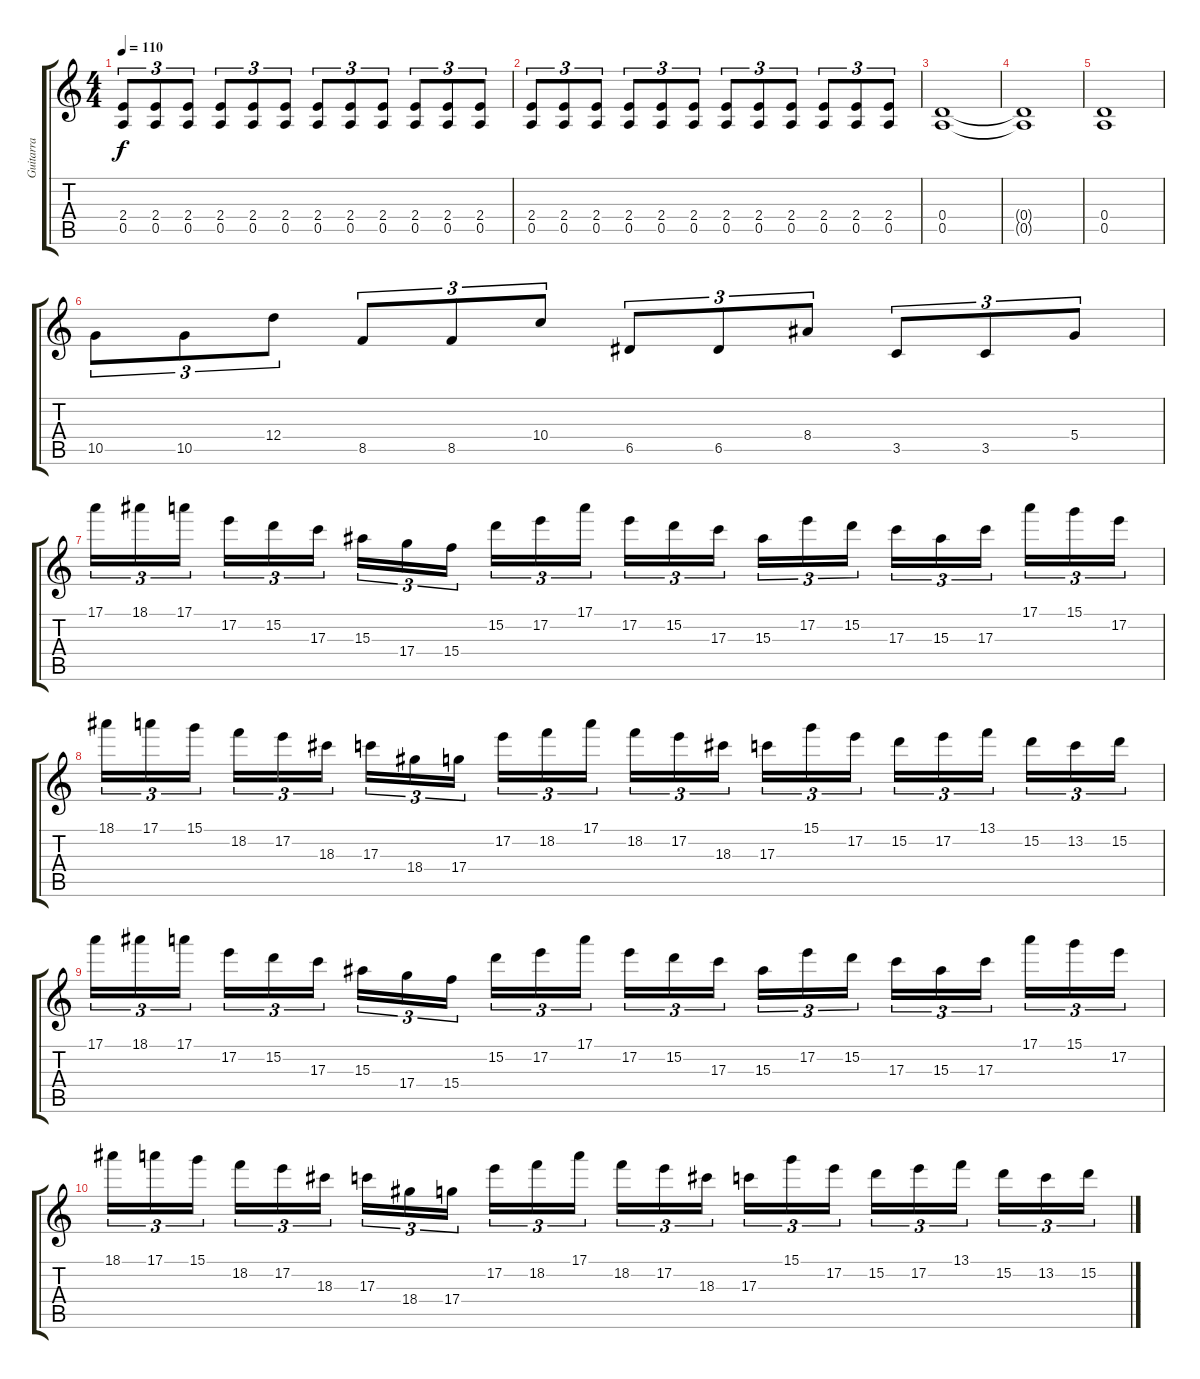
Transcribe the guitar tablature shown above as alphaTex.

\track ("Guitarra" "Guitarra") {instrument overdrivenguitar}
\staff {score tabs}
\tuning (E4 B3 G3 D3 A2 E2) {hide}
\ts (4 4)
\tempo 110
\clef g2
\ks c
(2.4 0.5).8{tu (3 2) dy f} (2.4 0.5).8{tu (3 2)} (2.4 0.5).8{tu (3 2)} (2.4 0.5).8{tu (3 2)} (2.4 0.5).8{tu (3 2)} (2.4 0.5).8{tu (3 2)} (2.4 0.5).8{tu (3 2)} (2.4 0.5).8{tu (3 2)} (2.4 0.5).8{tu (3 2)} (2.4 0.5).8{tu (3 2)} (2.4 0.5).8{tu (3 2)} (2.4 0.5).8{tu (3 2)} |
(2.4 0.5).8{tu (3 2)} (2.4 0.5).8{tu (3 2)} (2.4 0.5).8{tu (3 2)} (2.4 0.5).8{tu (3 2)} (2.4 0.5).8{tu (3 2)} (2.4 0.5).8{tu (3 2)} (2.4 0.5).8{tu (3 2)} (2.4 0.5).8{tu (3 2)} (2.4 0.5).8{tu (3 2)} (2.4 0.5).8{tu (3 2)} (2.4 0.5).8{tu (3 2)} (2.4 0.5).8{tu (3 2)} |
(0.4 0.5).1 |
(0.4{t} 0.5{t}).1 |
(0.4 0.5).1 |
10.5.8{tu (3 2)} 10.5.8{tu (3 2)} 12.4.8{tu (3 2)} 8.5.8{tu (3 2)} 8.5.8{tu (3 2)} 10.4.8{tu (3 2)} 6.5.8{tu (3 2)} 6.5.8{tu (3 2)} 8.4.8{tu (3 2)} 3.5.8{tu (3 2)} 3.5.8{tu (3 2)} 5.4.8{tu (3 2)} |
17.1.16{tu (3 2)} 18.1.16{tu (3 2)} 17.1.16{tu (3 2)} 17.2.16{tu (3 2)} 15.2.16{tu (3 2)} 17.3.16{tu (3 2)} 15.3.16{tu (3 2)} 17.4.16{tu (3 2)} 15.4.16{tu (3 2)} 15.2.16{tu (3 2)} 17.2.16{tu (3 2)} 17.1.16{tu (3 2)} 17.2.16{tu (3 2)} 15.2.16{tu (3 2)} 17.3.16{tu (3 2)} 15.3.16{tu (3 2)} 17.2.16{tu (3 2)} 15.2.16{tu (3 2)} 17.3.16{tu (3 2)} 15.3.16{tu (3 2)} 17.3.16{tu (3 2)} 17.1.16{tu (3 2)} 15.1.16{tu (3 2)} 17.2.16{tu (3 2)} |
18.1.16{tu (3 2)} 17.1.16{tu (3 2)} 15.1.16{tu (3 2)} 18.2.16{tu (3 2)} 17.2.16{tu (3 2)} 18.3.16{tu (3 2)} 17.3.16{tu (3 2)} 18.4.16{tu (3 2)} 17.4.16{tu (3 2)} 17.2.16{tu (3 2)} 18.2.16{tu (3 2)} 17.1.16{tu (3 2)} 18.2.16{tu (3 2)} 17.2.16{tu (3 2)} 18.3.16{tu (3 2)} 17.3.16{tu (3 2)} 15.1.16{tu (3 2)} 17.2.16{tu (3 2)} 15.2.16{tu (3 2)} 17.2.16{tu (3 2)} 13.1.16{tu (3 2)} 15.2.16{tu (3 2)} 13.2.16{tu (3 2)} 15.2.16{tu (3 2)} |
17.1.16{tu (3 2)} 18.1.16{tu (3 2)} 17.1.16{tu (3 2)} 17.2.16{tu (3 2)} 15.2.16{tu (3 2)} 17.3.16{tu (3 2)} 15.3.16{tu (3 2)} 17.4.16{tu (3 2)} 15.4.16{tu (3 2)} 15.2.16{tu (3 2)} 17.2.16{tu (3 2)} 17.1.16{tu (3 2)} 17.2.16{tu (3 2)} 15.2.16{tu (3 2)} 17.3.16{tu (3 2)} 15.3.16{tu (3 2)} 17.2.16{tu (3 2)} 15.2.16{tu (3 2)} 17.3.16{tu (3 2)} 15.3.16{tu (3 2)} 17.3.16{tu (3 2)} 17.1.16{tu (3 2)} 15.1.16{tu (3 2)} 17.2.16{tu (3 2)} |
18.1.16{tu (3 2)} 17.1.16{tu (3 2)} 15.1.16{tu (3 2)} 18.2.16{tu (3 2)} 17.2.16{tu (3 2)} 18.3.16{tu (3 2)} 17.3.16{tu (3 2)} 18.4.16{tu (3 2)} 17.4.16{tu (3 2)} 17.2.16{tu (3 2)} 18.2.16{tu (3 2)} 17.1.16{tu (3 2)} 18.2.16{tu (3 2)} 17.2.16{tu (3 2)} 18.3.16{tu (3 2)} 17.3.16{tu (3 2)} 15.1.16{tu (3 2)} 17.2.16{tu (3 2)} 15.2.16{tu (3 2)} 17.2.16{tu (3 2)} 13.1.16{tu (3 2)} 15.2.16{tu (3 2)} 13.2.16{tu (3 2)} 15.2.16{tu (3 2)}
